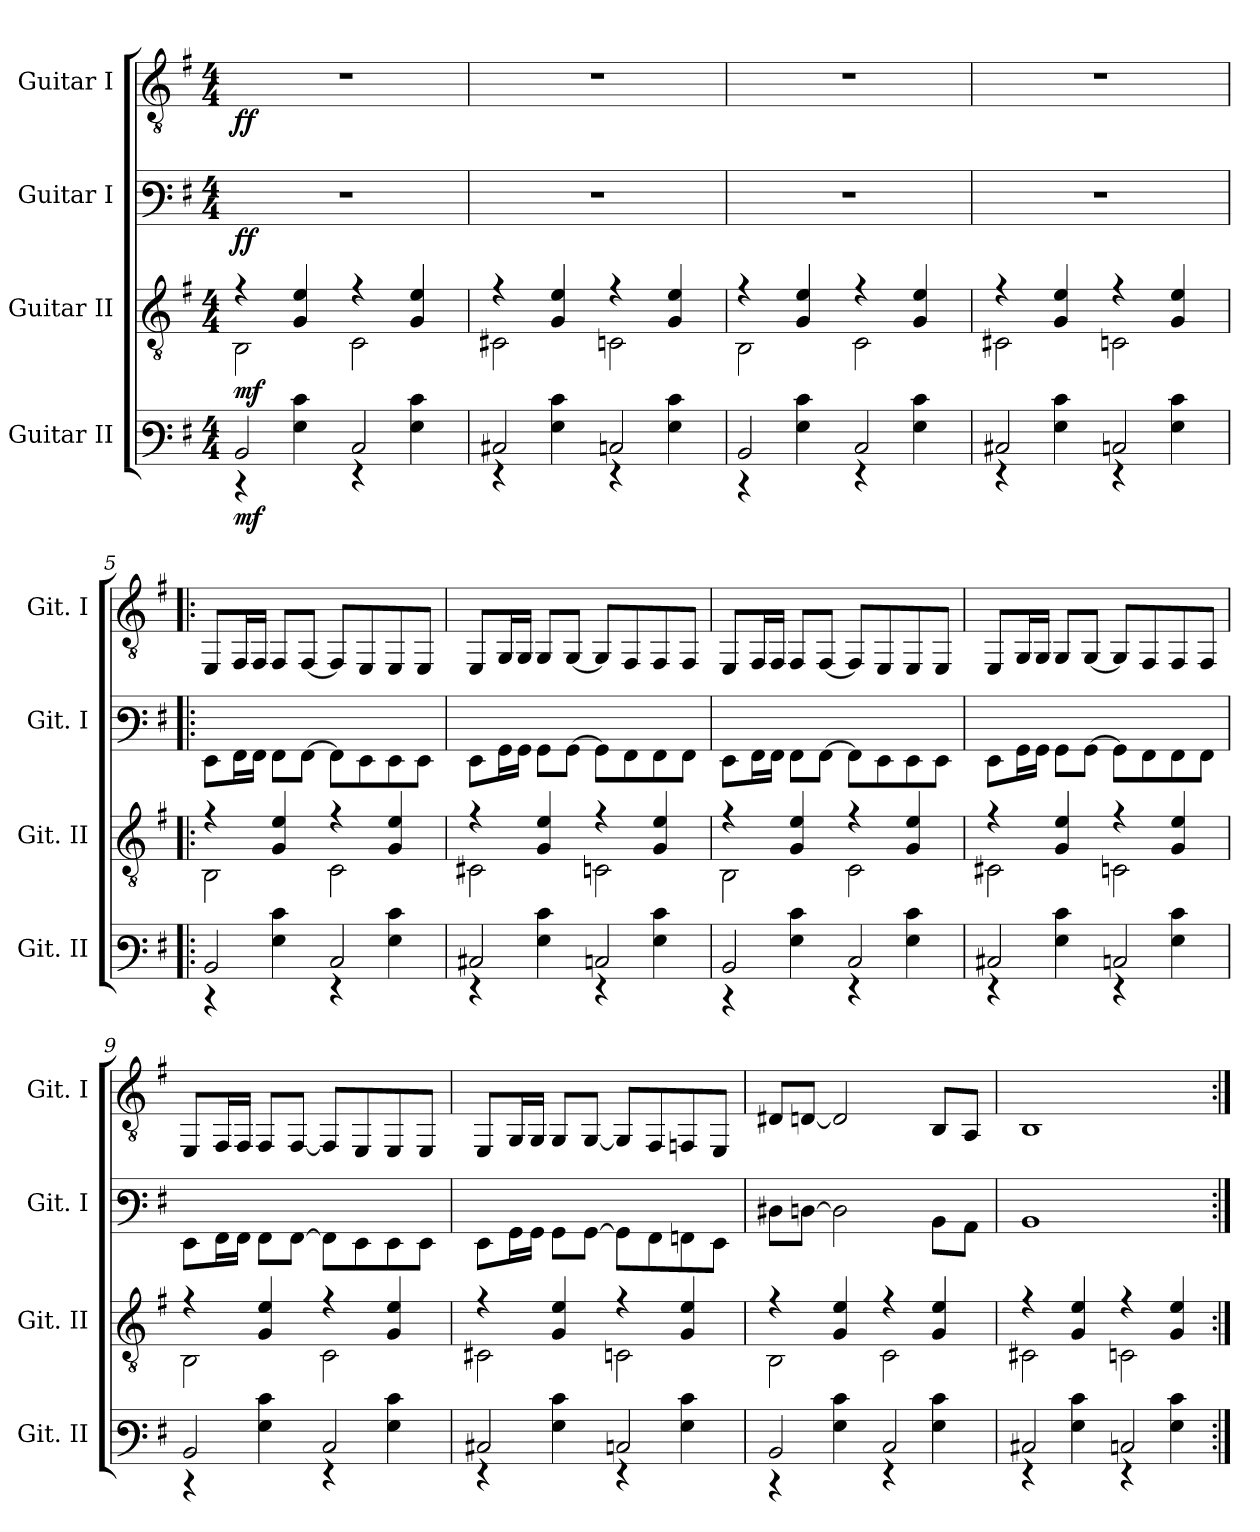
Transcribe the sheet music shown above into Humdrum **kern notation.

**kern	**dynam	**kern	**dynam	**kern	**dynam	**kern	**dynam
*part4	*part4	*part3	*part3	*part2	*part2	*part1	*part1
*staff4	*staff4	*staff3	*staff3	*staff2	*staff2	*staff1	*staff1
*I"Guitar II	*	*I"Guitar II	*	*I"Guitar I	*	*I"Guitar I	*
*I'Git. II	*	*I'Git. II	*	*I'Git. I	*	*I'Git. I	*
*stria6	*	*	*	*stria6	*	*	*
*	*	*clefGv2	*	*	*	*clefGv2	*
*k[f#]	*	*k[f#]	*	*k[f#]	*	*k[f#]	*
*M4/4	*	*M4/4	*	*M4/4	*	*M4/4	*
*MM128	*	*MM128	*	*MM128	*	*MM128	*
=1	=1	=1	=1	=1	=1	=1	=1
*^	*	*^	*	*	*	*	*
!	!	!LO:DY:b	!	!	!LO:DY:b	!	!LO:DY:b	!	!LO:DY:b
2BB/	4r	mf	2BB\	4rf	mf	1r	ff	1r	ff
.	4G\ 4e\	.	.	4G/ 4e/	.	.	.	.	.
2C/	4r	.	2C\	4rf	.	.	.	.	.
.	4G\ 4e\	.	.	4G/ 4e/	.	.	.	.	.
=2	=2	=2	=2	=2	=2	=2	=2	=2	=2
2C#X/	4r	.	2C#X\	4rf	.	1r	.	1r	.
.	4G\ 4e\	.	.	4G/ 4e/	.	.	.	.	.
2Cn/	4r	.	2Cn\	4rf	.	.	.	.	.
.	4G\ 4e\	.	.	4G/ 4e/	.	.	.	.	.
=3	=3	=3	=3	=3	=3	=3	=3	=3	=3
2BB/	4r	.	2BB\	4rf	.	1r	.	1r	.
.	4G\ 4e\	.	.	4G/ 4e/	.	.	.	.	.
2C/	4r	.	2C\	4rf	.	.	.	.	.
.	4G\ 4e\	.	.	4G/ 4e/	.	.	.	.	.
=4	=4	=4	=4	=4	=4	=4	=4	=4	=4
2C#X/	4r	.	2C#X\	4rf	.	1r	.	1r	.
.	4G\ 4e\	.	.	4G/ 4e/	.	.	.	.	.
2Cn/	4r	.	2Cn\	4rf	.	.	.	.	.
.	4G\ 4e\	.	.	4G/ 4e/	.	.	.	.	.
!!LO:LB:g=z
=5!|:	=5!|:	=5!|:	=5!|:	=5!|:	=5!|:	=5!|:	=5!|:	=5!|:	=5!|:
2BB/	4r	.	2BB\	4rf	.	8EE\L	.	8EE/L	.
.	.	.	.	.	.	16FF#\L	.	16FF#/L	.
.	.	.	.	.	.	16FF#\JJ	.	16FF#/JJ	.
.	4G\ 4e\	.	.	4G/ 4e/	.	8FF#\L	.	8FF#/L	.
.	.	.	.	.	.	[8FF#\J	.	[8FF#/J	.
2C/	4r	.	2C\	4rf	.	8FF#\L]	.	8FF#/L]	.
.	.	.	.	.	.	8EE\	.	8EE/	.
.	4G\ 4e\	.	.	4G/ 4e/	.	8EE\	.	8EE/	.
.	.	.	.	.	.	8EE\J	.	8EE/J	.
=6	=6	=6	=6	=6	=6	=6	=6	=6	=6
2C#X/	4r	.	2C#X\	4rf	.	8EE\L	.	8EE/L	.
.	.	.	.	.	.	16GG\L	.	16GG/L	.
.	.	.	.	.	.	16GG\JJ	.	16GG/JJ	.
.	4G\ 4e\	.	.	4G/ 4e/	.	8GG\L	.	8GG/L	.
.	.	.	.	.	.	[8GG\J	.	[8GG/J	.
2Cn/	4r	.	2Cn\	4rf	.	8GG\L]	.	8GG/L]	.
.	.	.	.	.	.	8FF#\	.	8FF#/	.
.	4G\ 4e\	.	.	4G/ 4e/	.	8FF#\	.	8FF#/	.
.	.	.	.	.	.	8FF#\J	.	8FF#/J	.
=7	=7	=7	=7	=7	=7	=7	=7	=7	=7
2BB/	4r	.	2BB\	4rf	.	8EE\L	.	8EE/L	.
.	.	.	.	.	.	16FF#\L	.	16FF#/L	.
.	.	.	.	.	.	16FF#\JJ	.	16FF#/JJ	.
.	4G\ 4e\	.	.	4G/ 4e/	.	8FF#\L	.	8FF#/L	.
.	.	.	.	.	.	[8FF#\J	.	[8FF#/J	.
2C/	4r	.	2C\	4rf	.	8FF#\L]	.	8FF#/L]	.
.	.	.	.	.	.	8EE\	.	8EE/	.
.	4G\ 4e\	.	.	4G/ 4e/	.	8EE\	.	8EE/	.
.	.	.	.	.	.	8EE\J	.	8EE/J	.
=8	=8	=8	=8	=8	=8	=8	=8	=8	=8
2C#X/	4r	.	2C#X\	4rf	.	8EE\L	.	8EE/L	.
.	.	.	.	.	.	16GG\L	.	16GG/L	.
.	.	.	.	.	.	16GG\JJ	.	16GG/JJ	.
.	4G\ 4e\	.	.	4G/ 4e/	.	8GG\L	.	8GG/L	.
.	.	.	.	.	.	[8GG\J	.	[8GG/J	.
2Cn/	4r	.	2Cn\	4rf	.	8GG\L]	.	8GG/L]	.
.	.	.	.	.	.	8FF#\	.	8FF#/	.
.	4G\ 4e\	.	.	4G/ 4e/	.	8FF#\	.	8FF#/	.
.	.	.	.	.	.	8FF#\J	.	8FF#/J	.
!!LO:LB:g=z
=9	=9	=9	=9	=9	=9	=9	=9	=9	=9
2BB/	4r	.	2BB\	4rf	.	8EE\L	.	8EE/L	.
.	.	.	.	.	.	16FF#\L	.	16FF#/L	.
.	.	.	.	.	.	16FF#\JJ	.	16FF#/JJ	.
.	4G\ 4e\	.	.	4G/ 4e/	.	8FF#\L	.	8FF#/L	.
.	.	.	.	.	.	[8FF#\J	.	[8FF#/J	.
2C/	4r	.	2C\	4rf	.	8FF#\L]	.	8FF#/L]	.
.	.	.	.	.	.	8EE\	.	8EE/	.
.	4G\ 4e\	.	.	4G/ 4e/	.	8EE\	.	8EE/	.
.	.	.	.	.	.	8EE\J	.	8EE/J	.
=10	=10	=10	=10	=10	=10	=10	=10	=10	=10
2C#X/	4r	.	2C#X\	4rf	.	8EE\L	.	8EE/L	.
.	.	.	.	.	.	16GG\L	.	16GG/L	.
.	.	.	.	.	.	16GG\JJ	.	16GG/JJ	.
.	4G\ 4e\	.	.	4G/ 4e/	.	8GG\L	.	8GG/L	.
.	.	.	.	.	.	[8GG\J	.	[8GG/J	.
2Cn/	4r	.	2Cn\	4rf	.	8GG\L]	.	8GG/L]	.
.	.	.	.	.	.	8FF#\	.	8FF#/	.
.	4G\ 4e\	.	.	4G/ 4e/	.	8FFn\	.	8FFn/	.
.	.	.	.	.	.	8EE\J	.	8EE/J	.
=11	=11	=11	=11	=11	=11	=11	=11	=11	=11
2BB/	4r	.	2BB\	4rf	.	8D#X\L	.	8D#X/L	.
.	.	.	.	.	.	[8Dn\J	.	[8Dn/J	.
.	4G\ 4e\	.	.	4G/ 4e/	.	2D\]	.	2D/]	.
2C/	4r	.	2C\	4rf	.	.	.	.	.
.	4G\ 4e\	.	.	4G/ 4e/	.	8BB\L	.	8BB/L	.
.	.	.	.	.	.	8AA\J	.	8AA/J	.
=12	=12	=12	=12	=12	=12	=12	=12	=12	=12
2C#X/	4r	.	2C#X\	4rf	.	1BB	.	1BB	.
.	4G\ 4e\	.	.	4G/ 4e/	.	.	.	.	.
2Cn/	4r	.	2Cn\	4rf	.	.	.	.	.
.	4G\ 4e\	.	.	4G/ 4e/	.	.	.	.	.
*v	*v	*	*	*	*	*	*	*	*
*	*	*v	*v	*	*	*	*	*
=:|!	=:|!	=:|!	=:|!	=:|!	=:|!	=:|!	=:|!
*-	*-	*-	*-	*-	*-	*-	*-
